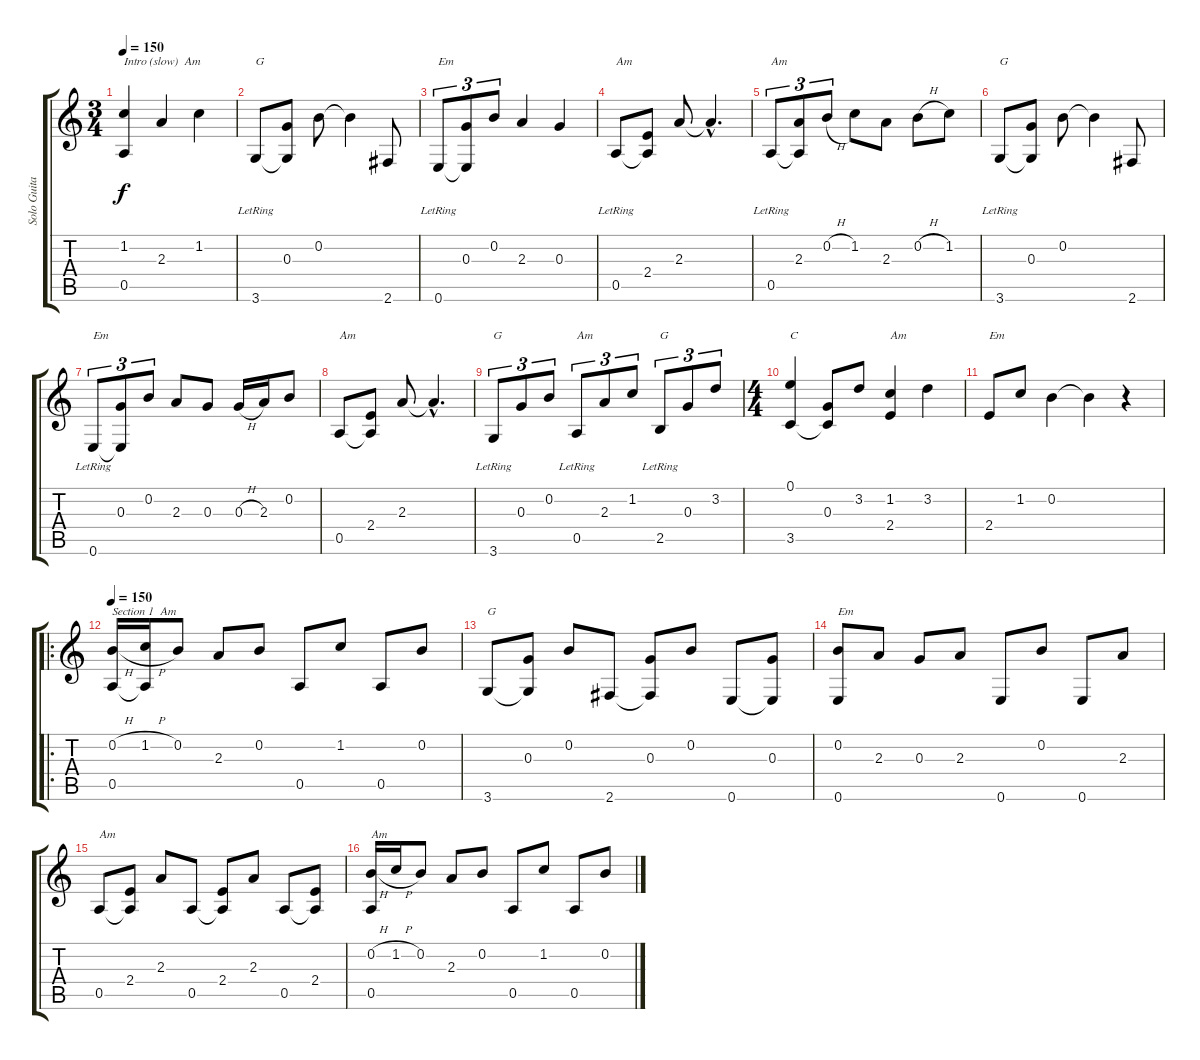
\track ("Solo Guitar" "Solo Guita") {instrument acousticguitarsteel}
\staff {score tabs}
\tuning (E4 B3 G3 D3 A2 E2) {hide}
\ts (3 4)
\tempo 150
\tempo 115
\tempo 150
\clef g2
\ks c
(1.2 0.5).4{txt "Intro (slow)  Am" dy f instrument acousticguitarsteel} 2.3.4 1.2.4 |
3.6{lr}.8{txt "G"} (0.3 3.6{t}).8 0.2.8 0.2{t}.4 2.6.8 |
0.6{lr}.8{tu (3 2) txt "Em"} (0.3 0.6{t}).8{tu (3 2)} 0.2.8{tu (3 2)} 2.3.4 0.3.4 |
0.5{lr}.8{txt "Am"} (2.4 0.5{t}).8 2.3.8 2.3{hac t}.4{d} |
0.5{lr}.8{tu (3 2) txt "Am"} (2.3 0.5{t}).8{tu (3 2)} 0.2{h}.8{tu (3 2)} 1.2.8 2.3.8 0.2{h}.8 1.2.8 |
3.6{lr}.8{txt "G"} (0.3 3.6{t}).8 0.2.8 0.2{t}.4 2.6.8 |
0.6{lr}.8{tu (3 2) txt "Em"} (0.3 0.6{t}).8{tu (3 2)} 0.2.8{tu (3 2)} 2.3.8 0.3.8 0.3{h}.16 2.3.16 0.2.8 |
0.5.8{txt "Am"} (2.4 0.5{t}).8 2.3.8 2.3{hac t}.4{d} |
3.6{lr}.8{tu (3 2) txt "G"} 0.3.8{tu (3 2)} 0.2.8{tu (3 2)} 0.5{lr}.8{tu (3 2) txt "Am"} 2.3.8{tu (3 2)} 1.2.8{tu (3 2)} 2.5{lr}.8{tu (3 2) txt "G"} 0.3.8{tu (3 2)} 3.2.8{tu (3 2)} |
\ts (4 4)
(0.1 3.5).4{txt "C"} (0.3 3.5{t}).8 3.2.8 (1.2 2.4).4{txt "Am"} 3.2.4 |
2.4.8{txt "Em"} 1.2.8 0.2.4 0.2{t}.4 r.4 |
\ro
\tempo 150
(0.2{h} 0.5).16{txt "Section 1  Am"} (1.2{h} 0.5{t}).16 0.2.8 2.3.8 0.2.8 0.5.8 1.2.8 0.5.8 0.2.8 |
3.6.8{txt "G"} (0.3 3.6{t}).8 0.2.8 2.6.8 (0.3 2.6{t}).8 0.2.8 0.6.8 (0.3 0.6{t}).8 |
(0.2 0.6).8{txt "Em"} 2.3.8 0.3.8 2.3.8 0.6.8 0.2.8 0.6.8 2.3.8 |
0.5.8{txt "Am"} (2.4 0.5{t}).8 2.3.8 0.5.8 (2.4 0.5{t}).8 2.3.8 0.5.8 (2.4 0.5{t}).8 |
(0.2{h} 0.5).16{txt "Am"} 1.2{h}.16 0.2.8 2.3.8 0.2.8 0.5.8 1.2.8 0.5.8 0.2.8
